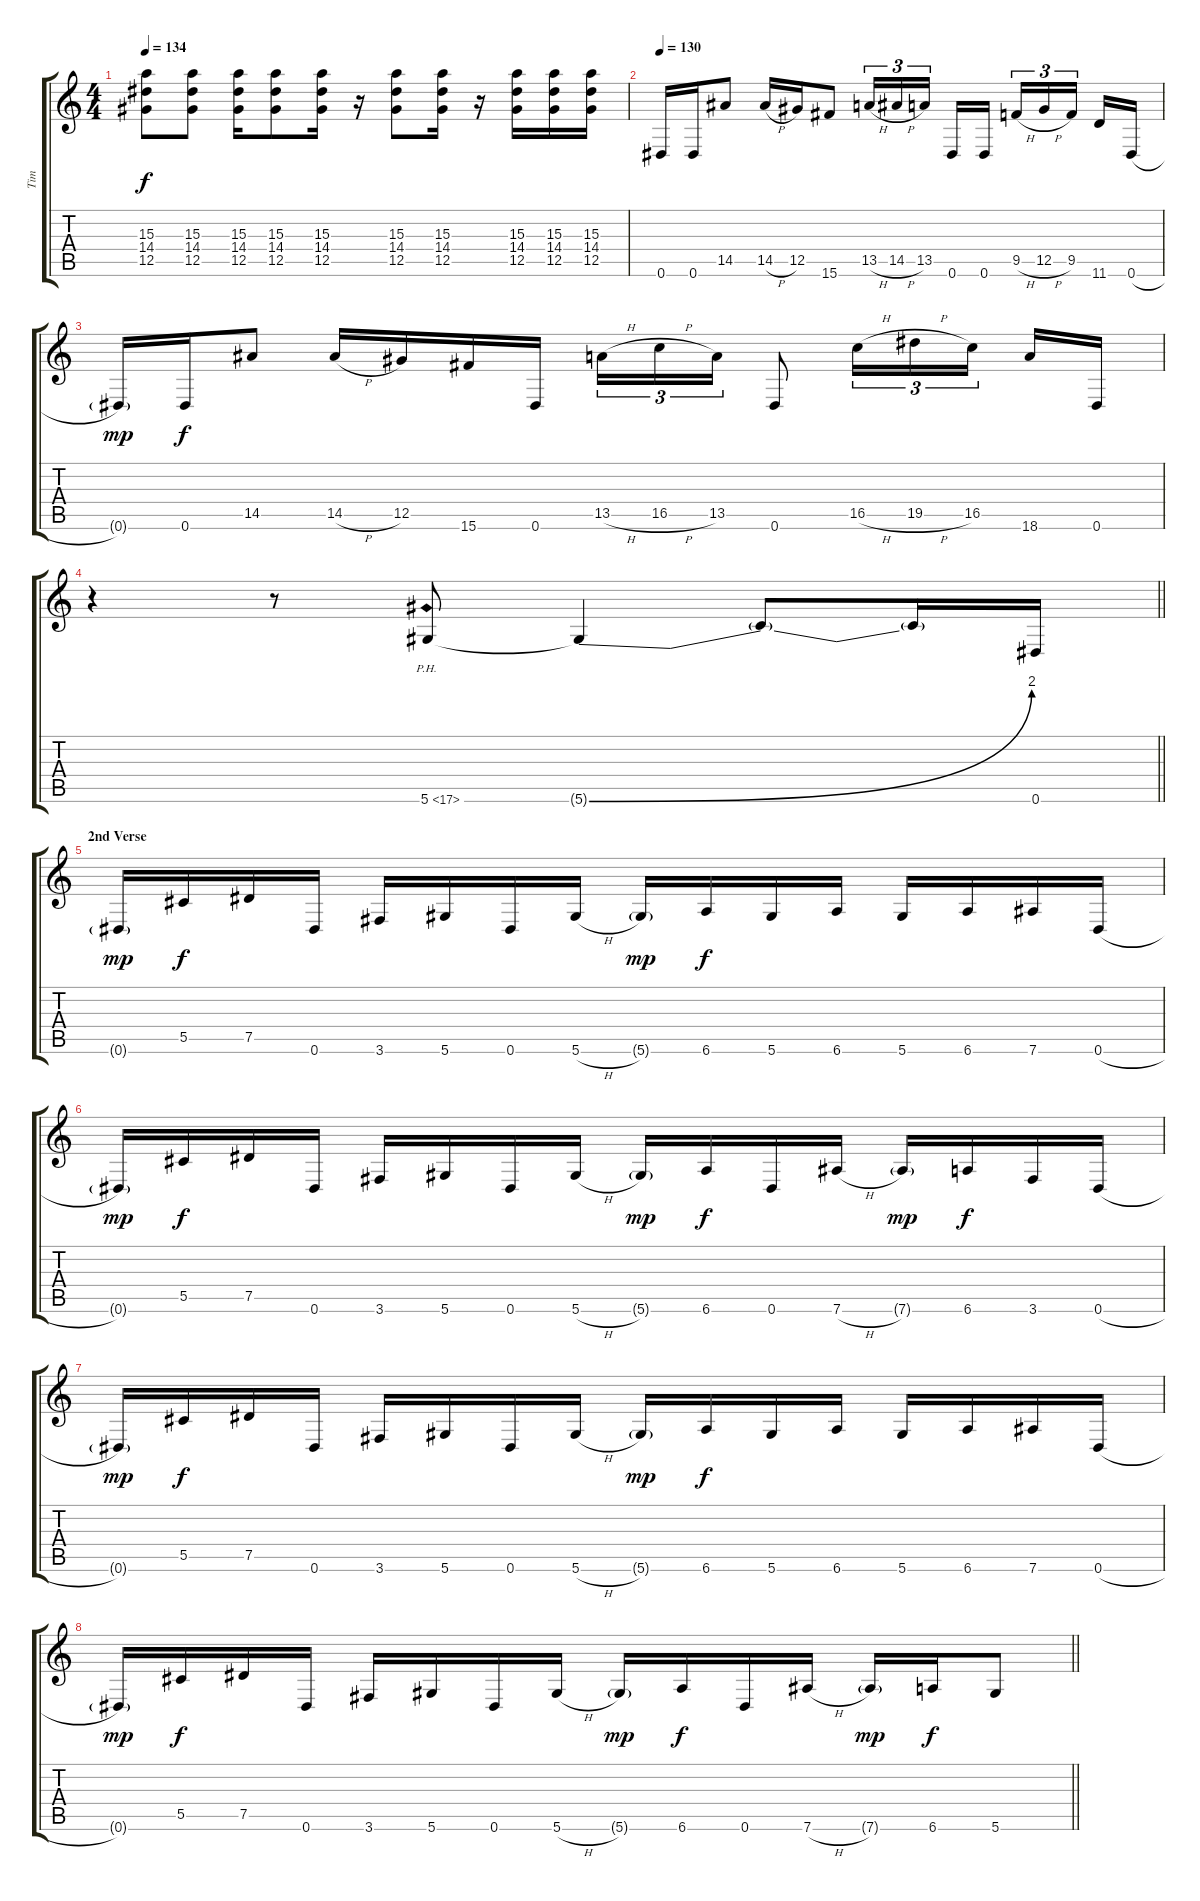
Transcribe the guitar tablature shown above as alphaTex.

\track ("Tim" "Tim") {instrument overdrivenguitar}
\staff {score tabs}
\tuning (Eb4 Bb3 Gb3 Db3 Ab2 Eb2) {hide}
\ts (4 4)
\tempo 134
\clef g2
\ks c
(15.3 14.4 12.5).8{dy f} (15.3 14.4 12.5).8 (15.3 14.4 12.5).16 (15.3 14.4 12.5).8 (15.3 14.4 12.5).16 r.16 (15.3 14.4 12.5).8 (15.3 14.4 12.5).16 r.16 (15.3 14.4 12.5).16 (15.3 14.4 12.5).16 (15.3 14.4 12.5).16 |
\tempo 130
0.6.16 0.6.16 14.5.8 14.5{h}.16 12.5.16 15.6.8 13.5{h}.16{tu (3 2)} 14.5{h}.16{tu (3 2)} 13.5.16{tu (3 2) beam splitsecondary} 0.6.16 0.6.16 9.5{h}.16{tu (3 2)} 12.5{h}.16{tu (3 2)} 9.5.16{tu (3 2) beam splitsecondary} 11.6.16 0.6{h}.16 |
0.6{g}.16{dy mp} 0.6.16{dy f} 14.5.8 14.5{h}.16 12.5.16 15.6.16 0.6.16 13.5{h}.16{tu (3 2)} 16.5{h}.16{tu (3 2)} 13.5.16{tu (3 2)} 0.6.8 16.5{h}.16{tu (3 2)} 19.5{h}.16{tu (3 2)} 16.5.16{tu (3 2) beam splitsecondary} 18.6.16 0.6.16 |
\barLineRight lightlight
r.4 r.8 5.6{ph 12}.8 5.6{be (bend 0 0 60 8) t}.4 5.6{t}.8 5.6{t}.16 0.6.16 |
\section ("" "2nd Verse")
0.6{g}.16{dy mp} 5.5.16{dy f} 7.5.16 0.6.16 3.6.16 5.6.16 0.6.16 5.6{h}.16 5.6{g}.16{dy mp} 6.6.16{dy f} 5.6.16 6.6.16 5.6.16 6.6.16 7.6.16 0.6{h}.16 |
0.6{g}.16{dy mp} 5.5.16{dy f} 7.5.16 0.6.16 3.6.16 5.6.16 0.6.16 5.6{h}.16 5.6{g}.16{dy mp} 6.6.16{dy f} 0.6.16 7.6{h}.16 7.6{g}.16{dy mp} 6.6.16{dy f} 3.6.16 0.6{h}.16 |
0.6{g}.16{dy mp} 5.5.16{dy f} 7.5.16 0.6.16 3.6.16 5.6.16 0.6.16 5.6{h}.16 5.6{g}.16{dy mp} 6.6.16{dy f} 5.6.16 6.6.16 5.6.16 6.6.16 7.6.16 0.6{h}.16 |
\barLineRight lightlight
0.6{g}.16{dy mp} 5.5.16{dy f} 7.5.16 0.6.16 3.6.16 5.6.16 0.6.16 5.6{h}.16 5.6{g}.16{dy mp} 6.6.16{dy f} 0.6.16 7.6{h}.16 7.6{g}.16{dy mp} 6.6.16{dy f} 5.6.8
